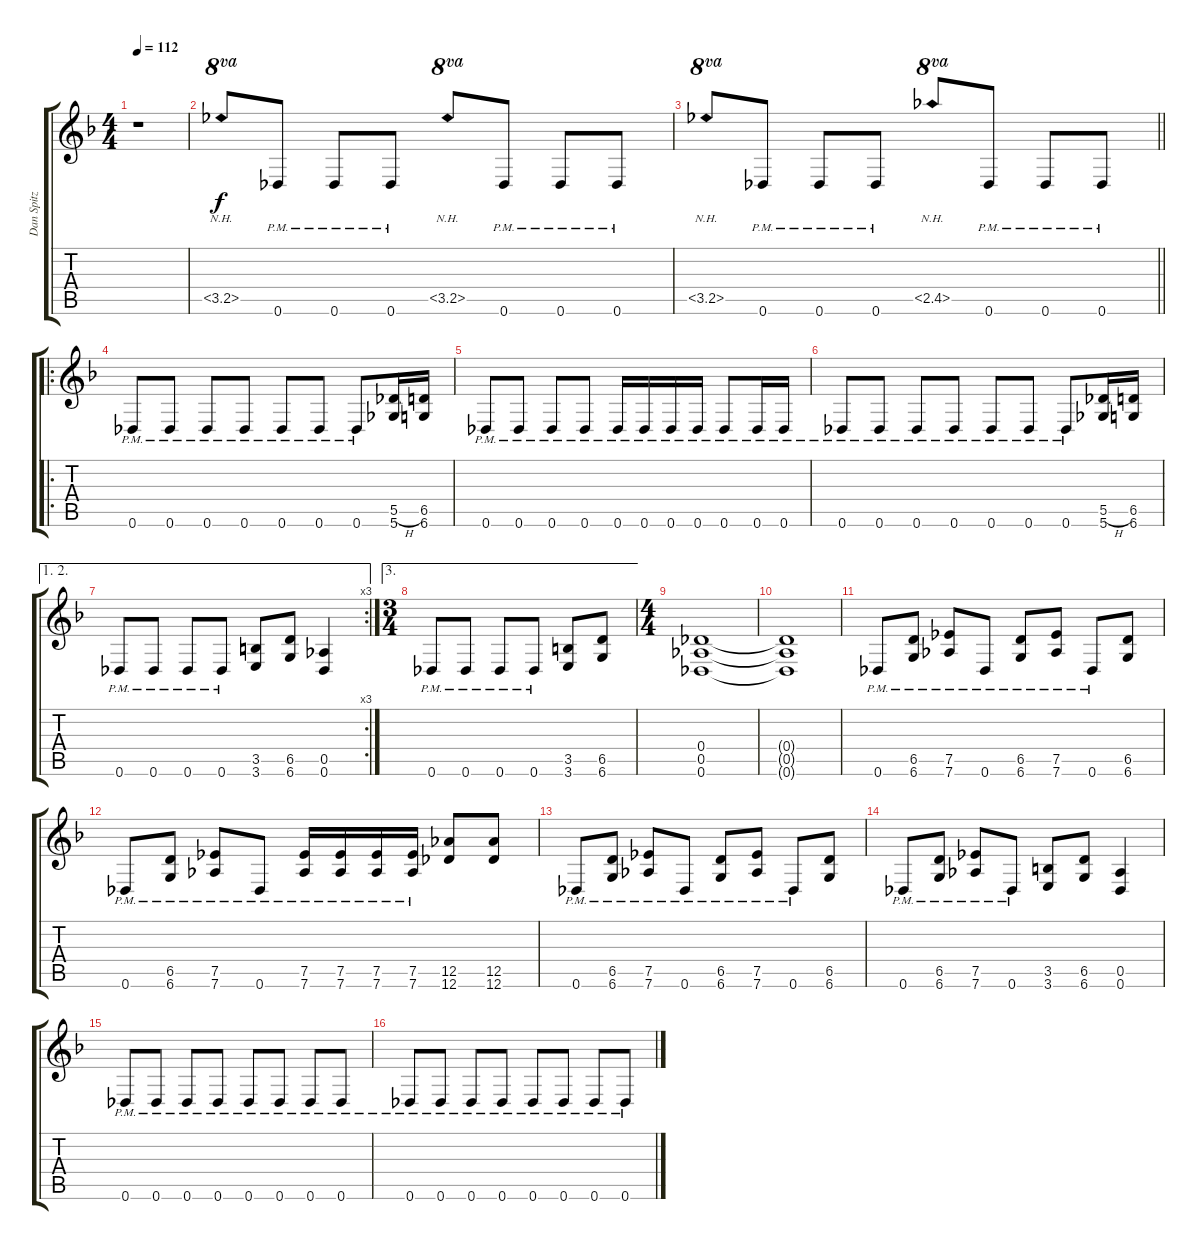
\track ("Dan Spitz" "Dan Spitz") {instrument distortionguitar}
\staff {score tabs}
\tuning (Eb4 Bb3 Gb3 Db3 Ab2 Db2) {hide}
\ts (4 4)
\tempo 112
\clef g2
\ks f
r.1{dy f instrument distortionguitar} |
3.5{nh}.8{ot 8va} 0.6{pm}.8 0.6{pm}.8 0.6{pm}.8 3.5{nh}.8{ot 8va} 0.6{pm}.8 0.6{pm}.8 0.6{pm}.8 |
\barLineRight lightlight
3.5{nh}.8{ot 8va} 0.6{pm}.8 0.6{pm}.8 0.6{pm}.8 2.5{nh}.8{ot 8va} 0.6{pm}.8 0.6{pm}.8 0.6{pm}.8 |
\ro
0.6{pm}.8 0.6{pm}.8 0.6{pm}.8 0.6{pm}.8 0.6{pm}.8 0.6{pm}.8 0.6{pm}.8 (5.5{h} 5.6).16 (6.5 6.6).16 |
0.6{pm}.8 0.6{pm}.8 0.6{pm}.8 0.6{pm}.8 0.6{pm}.16 0.6{pm}.16 0.6{pm}.16 0.6{pm}.16 0.6{pm}.8 0.6{pm}.16 0.6{pm}.16 |
0.6{pm}.8 0.6{pm}.8 0.6{pm}.8 0.6{pm}.8 0.6{pm}.8 0.6{pm}.8 0.6{pm}.8 (5.5{h} 5.6).16 (6.5 6.6).16 |
\ae (1 2)
\rc 3
0.6{pm}.8 0.6{pm}.8 0.6{pm}.8 0.6{pm}.8 (3.5 3.6).8 (6.5 6.6).8 (0.5 0.6).4 |
\ae 3
\ts (3 4)
0.6{pm}.8 0.6{pm}.8 0.6{pm}.8 0.6{pm}.8 (3.5 3.6).8 (6.5 6.6).8 |
\ts (4 4)
(0.4 0.5 0.6).1 |
(0.4{t} 0.5{t} 0.6{t}).1 |
0.6{pm}.8 (6.5{pm} 6.6{pm}).8 (7.5{pm} 7.6{pm}).8 0.6{pm}.8 (6.5{pm} 6.6{pm}).8 (7.5{pm} 7.6{pm}).8 0.6{pm}.8 (6.5 6.6).8 |
0.6{pm}.8 (6.5{pm} 6.6{pm}).8 (7.5{pm} 7.6{pm}).8 0.6{pm}.8 (7.5{pm} 7.6{pm}).16 (7.5{pm} 7.6{pm}).16 (7.5{pm} 7.6{pm}).16 (7.5{pm} 7.6{pm}).16 (12.5 12.6).8 (12.5 12.6).8 |
0.6{pm}.8 (6.5{pm} 6.6{pm}).8 (7.5{pm} 7.6{pm}).8 0.6{pm}.8 (6.5{pm} 6.6{pm}).8 (7.5{pm} 7.6{pm}).8 0.6{pm}.8 (6.5 6.6).8 |
0.6{pm}.8 (6.5{pm} 6.6{pm}).8 (7.5{pm} 7.6{pm}).8 0.6{pm}.8 (3.5 3.6).8 (6.5 6.6).8 (0.5 0.6).4 |
0.6{pm}.8 0.6{pm}.8 0.6{pm}.8 0.6{pm}.8 0.6{pm}.8 0.6{pm}.8 0.6{pm}.8 0.6{pm}.8 |
0.6{pm}.8 0.6{pm}.8 0.6{pm}.8 0.6{pm}.8 0.6{pm}.8 0.6{pm}.8 0.6{pm}.8 0.6{pm}.8
